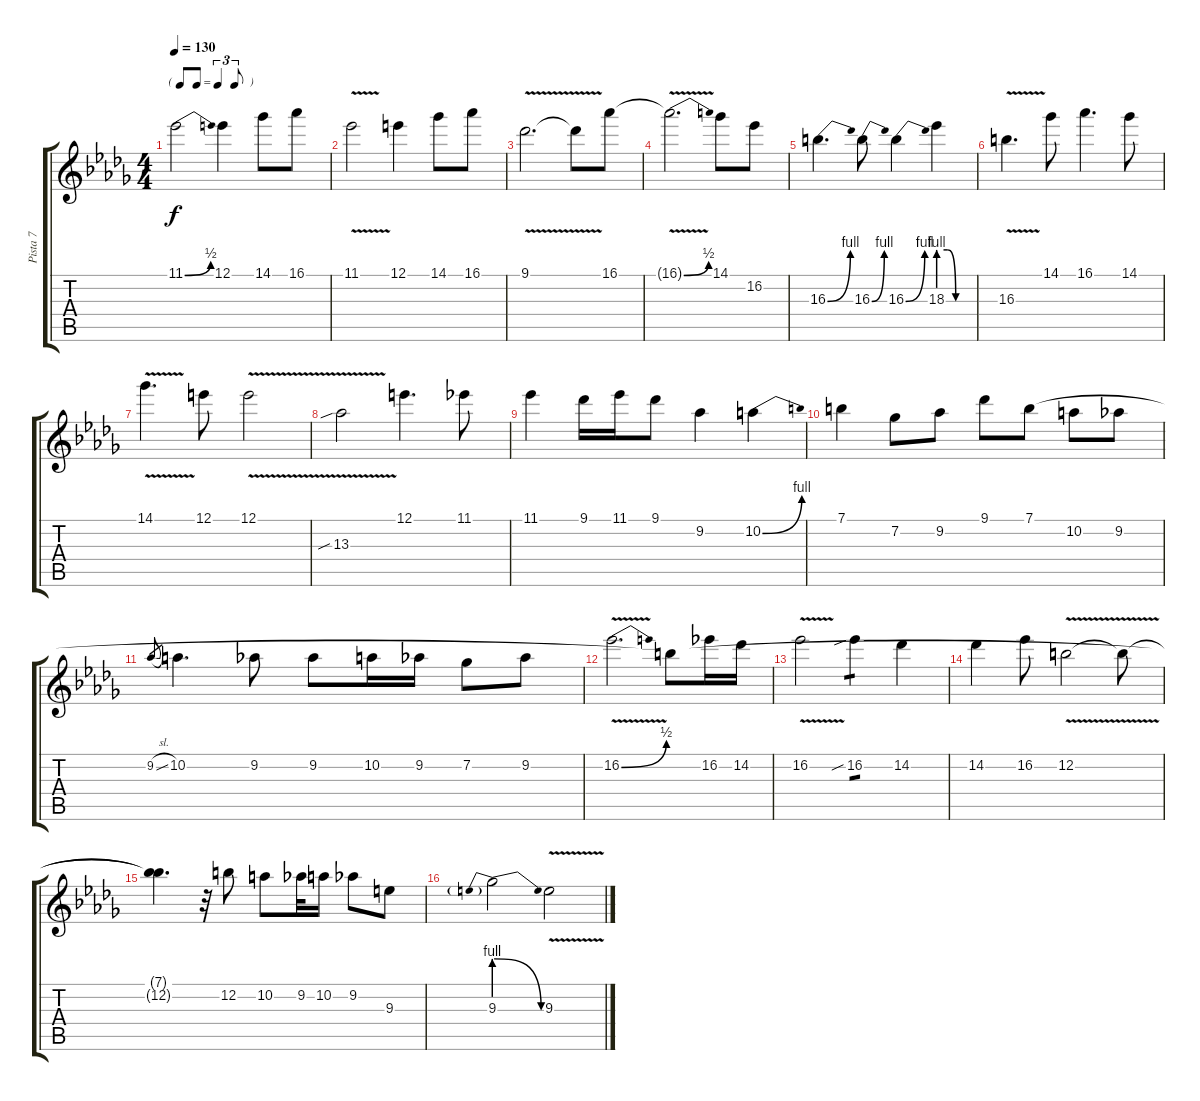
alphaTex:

\track ("Pista 7" "Pista 7") {instrument distortionguitar}
\staff {score tabs}
\tuning (E4 B3 G3 D3 A2 E2) {hide}
\ts (4 4)
\tf triplet8th
\tempo 130
\clef g2
\ks db
11.1{be (bend 0 0 60 2)}.2{dy f} 12.1.4 14.1.8 16.1.8 |
11.1{v}.2 12.1.4 14.1.8 16.1.8 |
9.1{v}.2{d} 9.1{t}.8 16.1.8 |
16.1{be (bend 0 0 60 2) v t}.2{d} 14.1.8 16.2.8 |
16.3{be (bend 0 0 60 4)}.4{d} 16.3{be (bend 0 0 60 4)}.8 16.3{be (bend 0 0 60 4)}.4 18.3{be (custom 0 4 15 4 30 0 60 0)}.4 |
16.3{v}.4{d} 14.1.8 16.1.4{d} 14.1.8 |
14.1{v}.4{d} 12.1.8 12.1{v}.2 |
13.3{v sib}.2 12.1.4{d} 11.1.8 |
11.1.4 9.1.16 11.1.16 9.1.8 9.2.4 10.2{be (bend 0 0 60 4)}.4 |
7.1.4 7.2.8 9.2.8 9.1.8 7.1.8 10.2.8 9.2.8 |
9.2{sl}.8{gr} 10.2.4{d} 9.2.8 9.2.8 10.2.16 9.2.16 7.2.8 9.2.8 |
16.2{be (bend 0 0 60 2) v}.2{d} 7.1{t}.8 16.2.16 14.2.16 |
16.2{v}.2 16.2{sib}.4{tp 1} 14.2.4 |
14.2.4 16.2.8 12.2{v}.2 12.2{t}.8 |
(7.1{t} 12.2{t}).4{d} r.32 12.2.8 10.2.8 9.2.32 10.2.16 9.2.8 9.3.8 |
9.3{be (prebendrelease 0 4 60 0)}.2 9.3{v}.2
